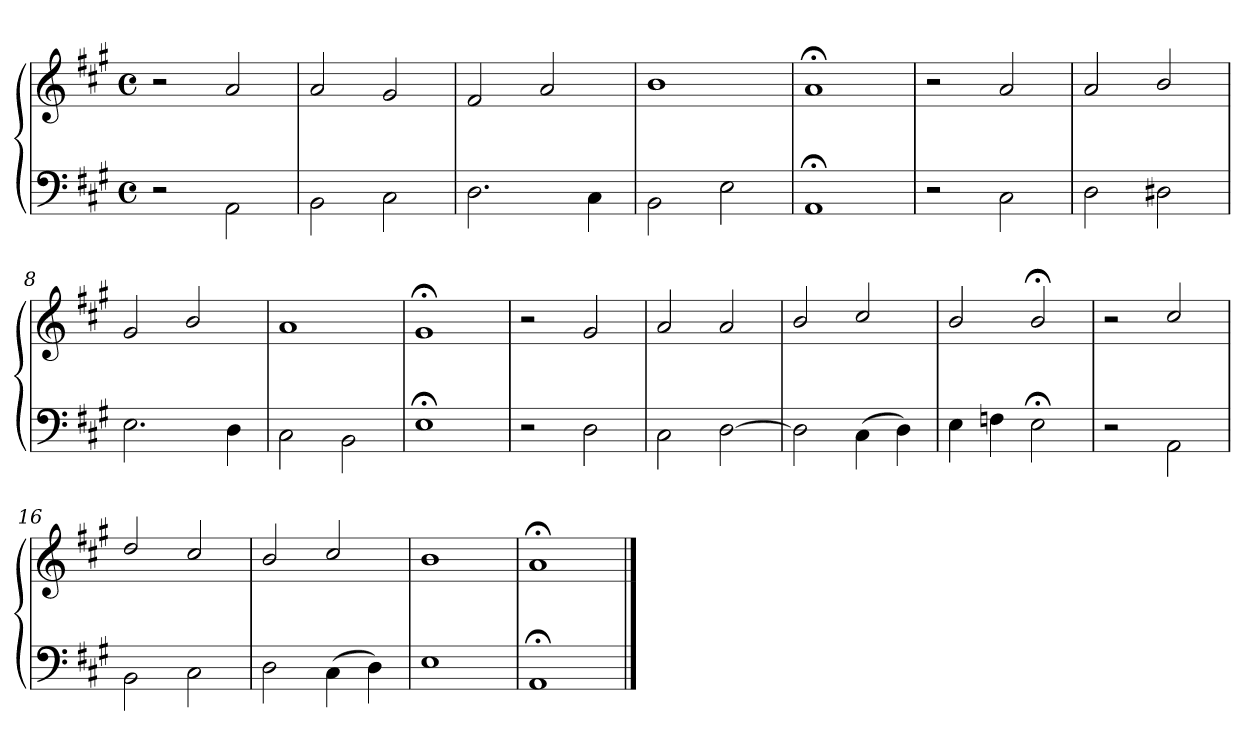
**kern	**kern
*part1	*part1
*staff2	*staff1
*clefF4	*clefG2
*k[f#c#g#]	*k[f#c#g#]
*M4/4	*M4/4
*met(c)	*met(c)
=1	=1
2r	2r
2AA\	2a/
=2	=2
2BB\	2a/
2C#\	2g#/
=3	=3
2.D\	2f#/
.	2a/
4C#\	.
=4	=4
2BB\	1b/
2E\	.
=5	=5
1AA;\	1a;</
=6	=6
2r	2r
2C#\	2a/
=7	=7
2D\	2a/
2D#X\	2b/
=8	=8
2.E\	2g#/
.	2b/
4D\	.
=9	=9
2C#\	1a/
2BB\	.
=10	=10
1E;\	1g#;</
!!LO:LB:g=z
=11	=11
2r	2r
2D\	2g#/
=12	=12
2C#\	2a/
[2D\	2a/
=13	=13
2D\]	2b/
(4C#\	2cc#/
4D\)	.
=14	=14
4E\	2b/
4Fn\	.
2E;\	2b;</
=15	=15
2r	2r
2AA\	2cc#/
=16	=16
2BB\	2dd/
2C#\	2cc#/
=17	=17
2D\	2b/
(4C#\	2cc#/
4D\)	.
=18	=18
1E\	1b/
=19	=19
1AA;\	1a;</
==	==
*-	*-
